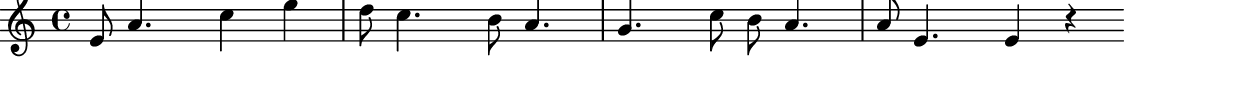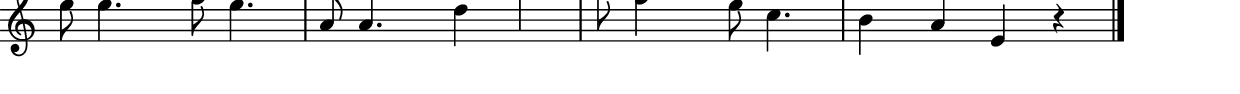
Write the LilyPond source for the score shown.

% MusicXML to Lilypond converter by Kovi

szovegAAA = \lyricmode {  "A" "csi" -- "tá" -- "ri" "he" -- "gyek" "a" -- "latt" "ré" -- "gen" "le" -- "e" -- "sett" "a" "hó," "Ki" -- "tör" -- "ted" "a" "ke" -- "ze" -- "det,"  \skip 4 "mi" -- "vel" "ö" -- "lelsz" "en" -- "ge" -- "met?"  }

% Analyzing...
% 1 parts
% 1 Staff
% forceBassClefActive = 
melody = {
% 32 notes in the part
% 1 voices

\new Staff
\new Voice {
% 32 notes
% 8 mesaures

\override Score.RehearsalMark #'break-visibility = #begin-of-line-invisible
% Measure 1
\clef "treble"
\key c \major
\bar "|:" \time 4/4 
e'8 a'4. c''4 e''4 
% Measure 2
d''8 c''4. b'8 a'4. 
% Measure 3
g'4. c''8 b'8 a'4. 
% Measure 4
a'8 e'4. e'4 r4 
\override Score.RehearsalMark #'self-alignment-X = #RIGHT
\mark \markup{\fontsize #-0.5 {"Fine"}}
\bar ":|" 
% Measure 5
\break
e''8 e''4. f''8 e''4. 
% Measure 6
a'8 a'4. d''4 g''4 
% Measure 7
g''8 f''4. e''8 c''4. 
% Measure 8
b'4 a'4 e'4 r4 \bar "|." 
} % voice
} % melody


harmonies = \chordmode {
% 9 chords
\germanChords
a4:m s4 s4 s4 d4:m s4 s4 s4 g4 s4 s4 s4 a4:m s4 s4 s4 e4 s4 s4 s4 a4:m s4 d4:m s4 g4 s4 s4 s4 a4:m
}

\include "../../definitions.ly"
